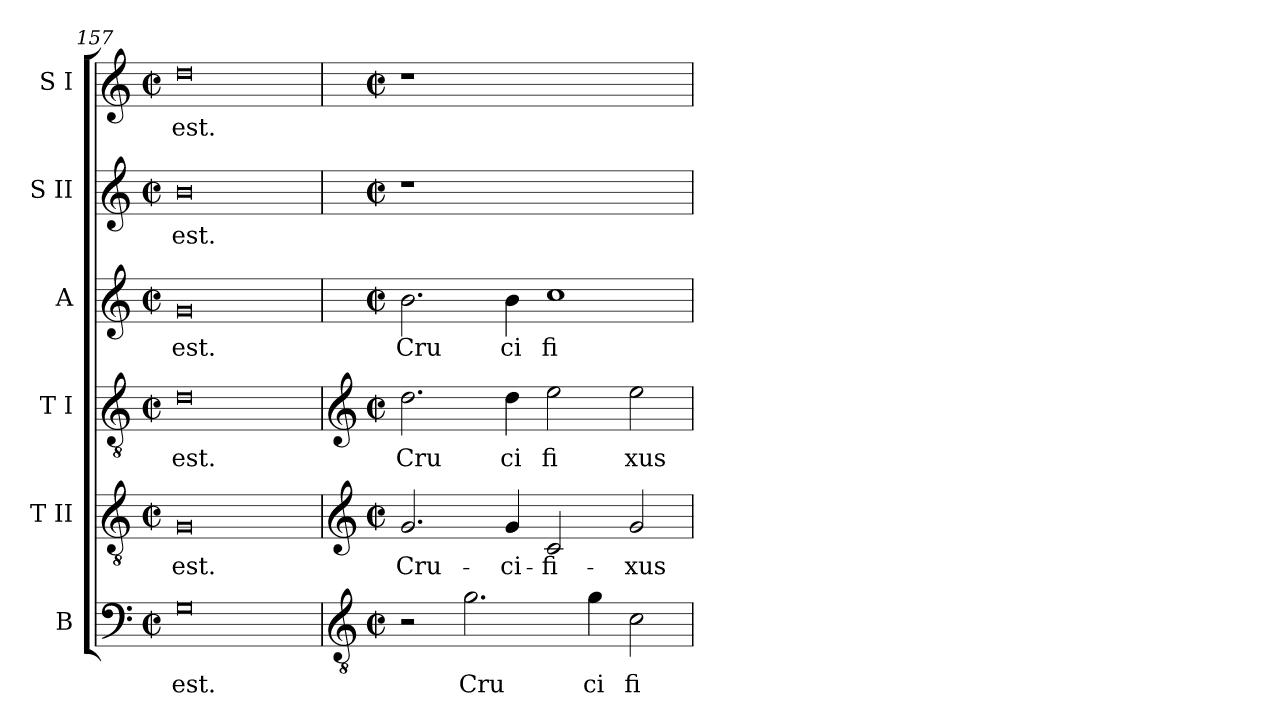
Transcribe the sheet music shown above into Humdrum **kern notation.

**kern	**text	**kern	**text	**kern	**text	**kern	**text	**kern	**text	**kern	**text
*part6	*part6	*part5	*part5	*part4	*part4	*part3	*part3	*part2	*part2	*part1	*part1
*staff6	*staff6	*staff5	*staff5	*staff4	*staff4	*staff3	*staff3	*staff2	*staff2	*staff1	*staff1
*I"B	*	*I"T II	*	*I"T I	*	*I"A	*	*I"S II	*	*I"S I	*
*I'B	*	*I'T II	*	*I'T I	*	*I'A	*	*I'S II	*	*I'S I	*
*clefF4	*	*clefGv2	*	*clefGv2	*	*clefG2	*	*clefG2	*	*clefG2	*
*k[]	*	*k[]	*	*k[]	*	*k[]	*	*k[]	*	*k[]	*
*C:	*	*C:	*	*C:	*	*C:	*	*C:	*	*C:	*
*M2/2	*	*M2/2	*	*M2/2	*	*M2/2	*	*M2/2	*	*M2/2	*
*met(c|)	*	*met(c|)	*	*met(c|)	*	*met(c|)	*	*met(c|)	*	*met(c|)	*
=157	=157	=157	=157	=157	=157	=157	=157	=157	=157	=157	=157
!	!LO:LY:b:cj	!	!LO:LY:b:cj	!	!LO:LY:b:cj	!	!LO:LY:b:cj	!	!LO:LY:b:cj	!	!LO:LY:b:cj
0G	est.	0G	est.	0d	est.	0g	est.	0b	est.	0dd	est.
!!LO:PB:g=z
=158	=158	=158	=158	=158	=158	=158	=158	=158	=158	=158	=158
*clefGv2	*	*clefG2	*	*clefG2	*	*	*	*	*	*	*
*M2/2	*	*M2/2	*	*M2/2	*	*M2/2	*	*M2/2	*	*M2/2	*
*met(c|)	*	*met(c|)	*	*met(c|)	*	*met(c|)	*	*met(c|)	*	*met(c|)	*
!	!	!	!LO:LY:b:cj	!	!LO:LY:b:cj	!	!LO:LY:b:cj	!	!	!	!
2r	.	2.g/	Cru-	2.dd\	Cru	2.b\	Cru	1r	.	1r	.
!	!LO:LY:b:cj	!	!	!	!	!	!	!	!	!	!
2.g\	Cru	.	.	.	.	.	.	.	.	.	.
!	!	!	!LO:LY:b:cj	!	!LO:LY:b:cj	!	!LO:LY:b:cj	!	!	!	!
.	.	4g/	-ci-	4dd\	ci	4b\	ci	.	.	.	.
!	!	!	!LO:LY:b:cj	!	!LO:LY:b:cj	!	!LO:LY:b:cj	!	!	!	!
.	.	2c/	-fi-	2ee\	fi	1cc	fi	1ryy	.	1ryy	.
!	!LO:LY:b:cj	!	!	!	!	!	!	!	!	!	!
4g\	ci	.	.	.	.	.	.	.	.	.	.
!	!LO:LY:b:cj	!	!LO:LY:b:cj	!	!LO:LY:b:cj	!	!	!	!	!	!
2c\	fi	2g/	-xus	2ee\	xus	.	.	.	.	.	.
=	=	=	=	=	=	=	=	=	=	=	=
*-	*-	*-	*-	*-	*-	*-	*-	*-	*-	*-	*-
